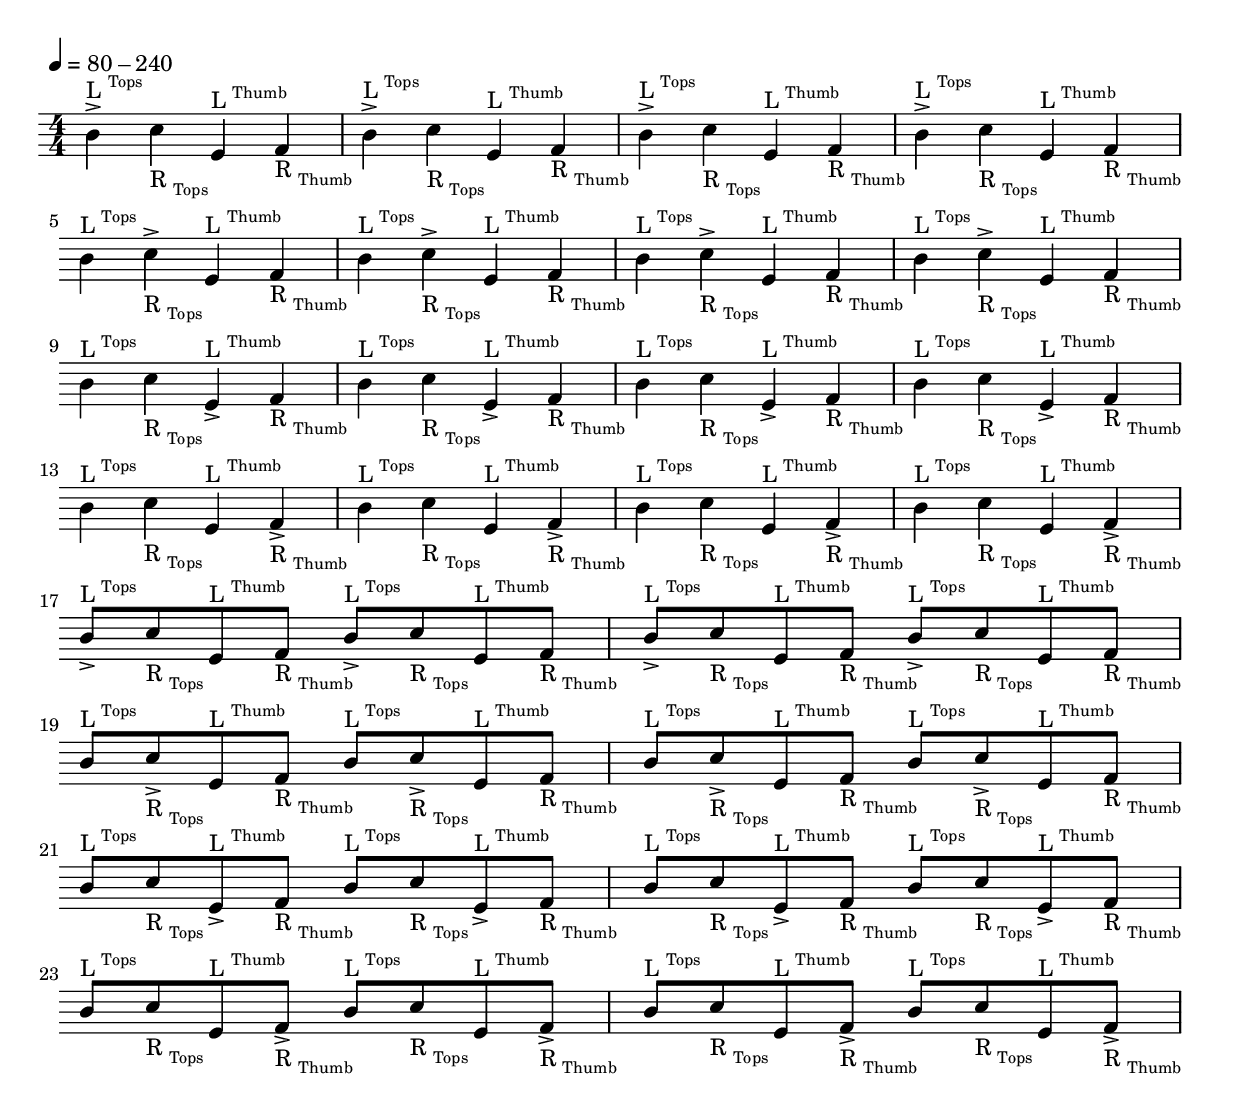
\version "2.24.1"
\include "../global.ly"

\layout {
  indent = -3.5
}

\relative {
  \defaultScoreSettings
  \tempo 4 = 80 - 240
  \time 4/4

  \repeat unfold 4 { b'4^\LTopsTop-> c_\RTopsBtm   e,^\LThumbTop   f_\RThumbBtm   } \break
  \repeat unfold 4 {  b4^\LTopsTop   c_\RTopsBtm-> e,^\LThumbTop   f_\RThumbBtm   } \break
  \repeat unfold 4 {  b4^\LTopsTop   c_\RTopsBtm   e,^\LThumbTop-> f_\RThumbBtm   } \break
  \repeat unfold 4 {  b4^\LTopsTop   c_\RTopsBtm   e,^\LThumbTop   f_\RThumbBtm-> } \break

  \repeat unfold 4 {  b8^\LTopsTop-> c_\RTopsBtm   e,^\LThumbTop   f_\RThumbBtm   } \break
  \repeat unfold 4 {  b8^\LTopsTop   c_\RTopsBtm-> e,^\LThumbTop   f_\RThumbBtm   } \break
  \repeat unfold 4 {  b8^\LTopsTop   c_\RTopsBtm   e,^\LThumbTop-> f_\RThumbBtm   } \break
  \repeat unfold 4 {  b8^\LTopsTop   c_\RTopsBtm   e,^\LThumbTop   f_\RThumbBtm-> }
}